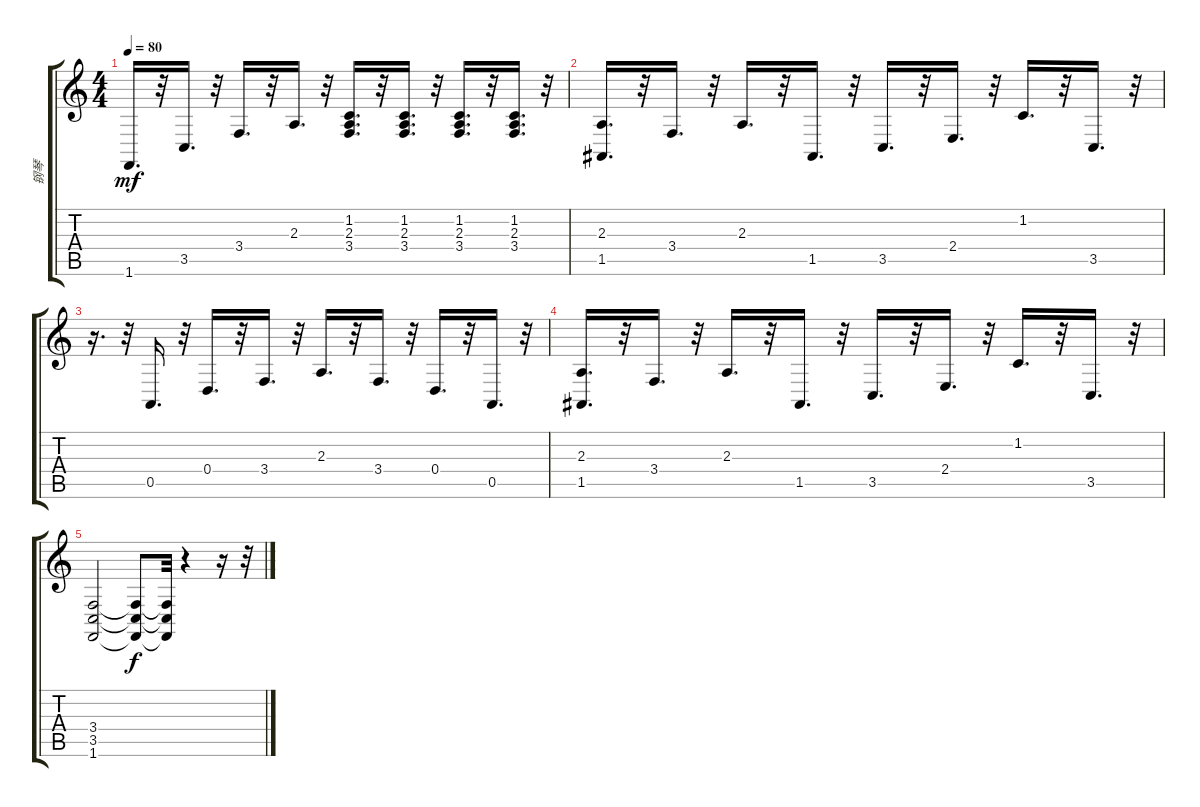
\track ("钢琴" "钢琴") {instrument acousticgrandpiano}
\staff {score tabs}
\tuning (E4 B3 G3 D3 A2 E2) {hide}
\ts (4 4)
\tempo 80
\clef g2
\ks c
1.6.16{d dy mf} r.32 3.5.16{d} r.32 3.4.16{d} r.32 2.3.16{d} r.32 (1.2 2.3 3.4).16{d} r.32 (1.2 2.3 3.4).16{d} r.32 (1.2 2.3 3.4).16{d} r.32 (1.2 2.3 3.4).16{d} r.32 |
(2.3 1.5).16{d} r.32 3.4.16{d} r.32 2.3.16{d} r.32 1.5.16{d} r.32 3.5.16{d} r.32 2.4.16{d} r.32 1.2.16{d} r.32 3.5.16{d} r.32 |
r.16{d} r.32 0.5.16{d} r.32 0.4.16{d} r.32 3.4.16{d} r.32 2.3.16{d} r.32 3.4.16{d} r.32 0.4.16{d} r.32 0.5.16{d} r.32 |
(2.3 1.5).16{d} r.32 3.4.16{d} r.32 2.3.16{d} r.32 1.5.16{d} r.32 3.5.16{d} r.32 2.4.16{d} r.32 1.2.16{d} r.32 3.5.16{d} r.32 |
(3.4 3.5 1.6).2 (3.4{t} 3.5{t} 1.6{t}).8{dy f} (3.4{t} 3.5{t} 1.6{t}).32 r.4 r.16 r.32
